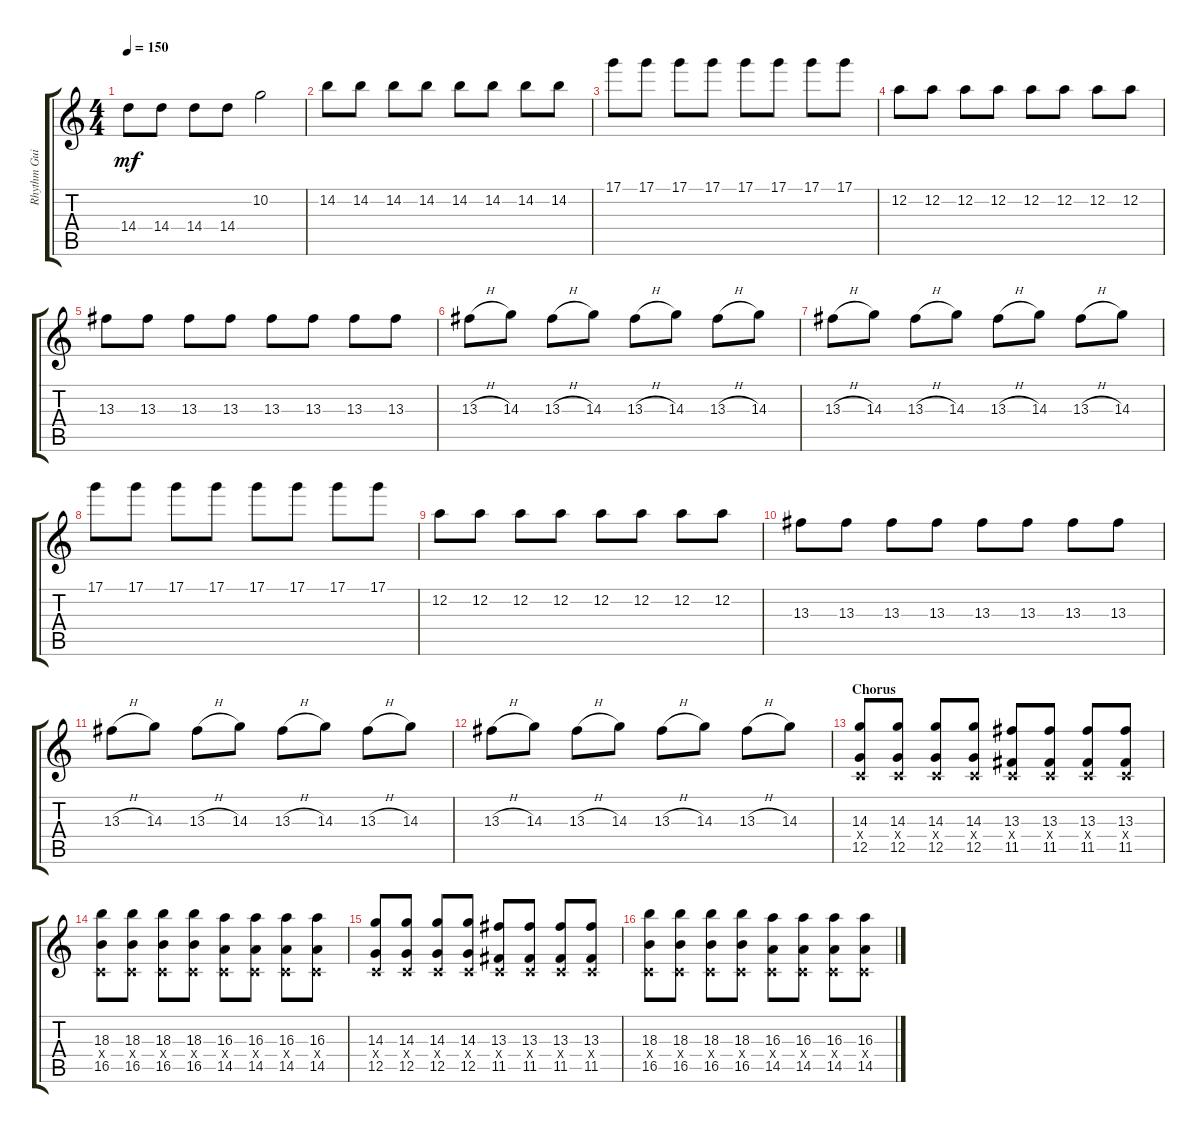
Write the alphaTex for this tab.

\track ("Rhythm Guitar" "Rhythm Gui") {instrument distortionguitar}
\staff {score tabs}
\tuning (D4 A3 F3 C3 G2 C2) {hide}
\ts (4 4)
\tempo 150
\clef g2
\ks c
14.4.8{dy mf} 14.4.8 14.4.8 14.4.8 10.2.2 |
14.2.8 14.2.8 14.2.8 14.2.8 14.2.8 14.2.8 14.2.8 14.2.8 |
17.1.8 17.1.8 17.1.8 17.1.8 17.1.8 17.1.8 17.1.8 17.1.8 |
12.2.8 12.2.8 12.2.8 12.2.8 12.2.8 12.2.8 12.2.8 12.2.8 |
13.3.8 13.3.8 13.3.8 13.3.8 13.3.8 13.3.8 13.3.8 13.3.8 |
13.3{h}.8 14.3.8 13.3{h}.8 14.3.8 13.3{h}.8 14.3.8 13.3{h}.8 14.3.8 |
13.3{h}.8 14.3.8 13.3{h}.8 14.3.8 13.3{h}.8 14.3.8 13.3{h}.8 14.3.8 |
17.1.8 17.1.8 17.1.8 17.1.8 17.1.8 17.1.8 17.1.8 17.1.8 |
12.2.8 12.2.8 12.2.8 12.2.8 12.2.8 12.2.8 12.2.8 12.2.8 |
13.3.8 13.3.8 13.3.8 13.3.8 13.3.8 13.3.8 13.3.8 13.3.8 |
13.3{h}.8 14.3.8 13.3{h}.8 14.3.8 13.3{h}.8 14.3.8 13.3{h}.8 14.3.8 |
13.3{h}.8 14.3.8 13.3{h}.8 14.3.8 13.3{h}.8 14.3.8 13.3{h}.8 14.3.8 |
\section ("" "Chorus")
(14.3 0.4{x} 12.5).8 (14.3 0.4{x} 12.5).8 (14.3 0.4{x} 12.5).8 (14.3 0.4{x} 12.5).8 (13.3 0.4{x} 11.5).8 (13.3 0.4{x} 11.5).8 (13.3 0.4{x} 11.5).8 (13.3 0.4{x} 11.5).8 |
(18.3 0.4{x} 16.5).8 (18.3 0.4{x} 16.5).8 (18.3 0.4{x} 16.5).8 (18.3 0.4{x} 16.5).8 (16.3 0.4{x} 14.5).8 (16.3 0.4{x} 14.5).8 (16.3 0.4{x} 14.5).8 (16.3 0.4{x} 14.5).8 |
(14.3 0.4{x} 12.5).8 (14.3 0.4{x} 12.5).8 (14.3 0.4{x} 12.5).8 (14.3 0.4{x} 12.5).8 (13.3 0.4{x} 11.5).8 (13.3 0.4{x} 11.5).8 (13.3 0.4{x} 11.5).8 (13.3 0.4{x} 11.5).8 |
(18.3 0.4{x} 16.5).8 (18.3 0.4{x} 16.5).8 (18.3 0.4{x} 16.5).8 (18.3 0.4{x} 16.5).8 (16.3 0.4{x} 14.5).8 (16.3 0.4{x} 14.5).8 (16.3 0.4{x} 14.5).8 (16.3 0.4{x} 14.5).8
